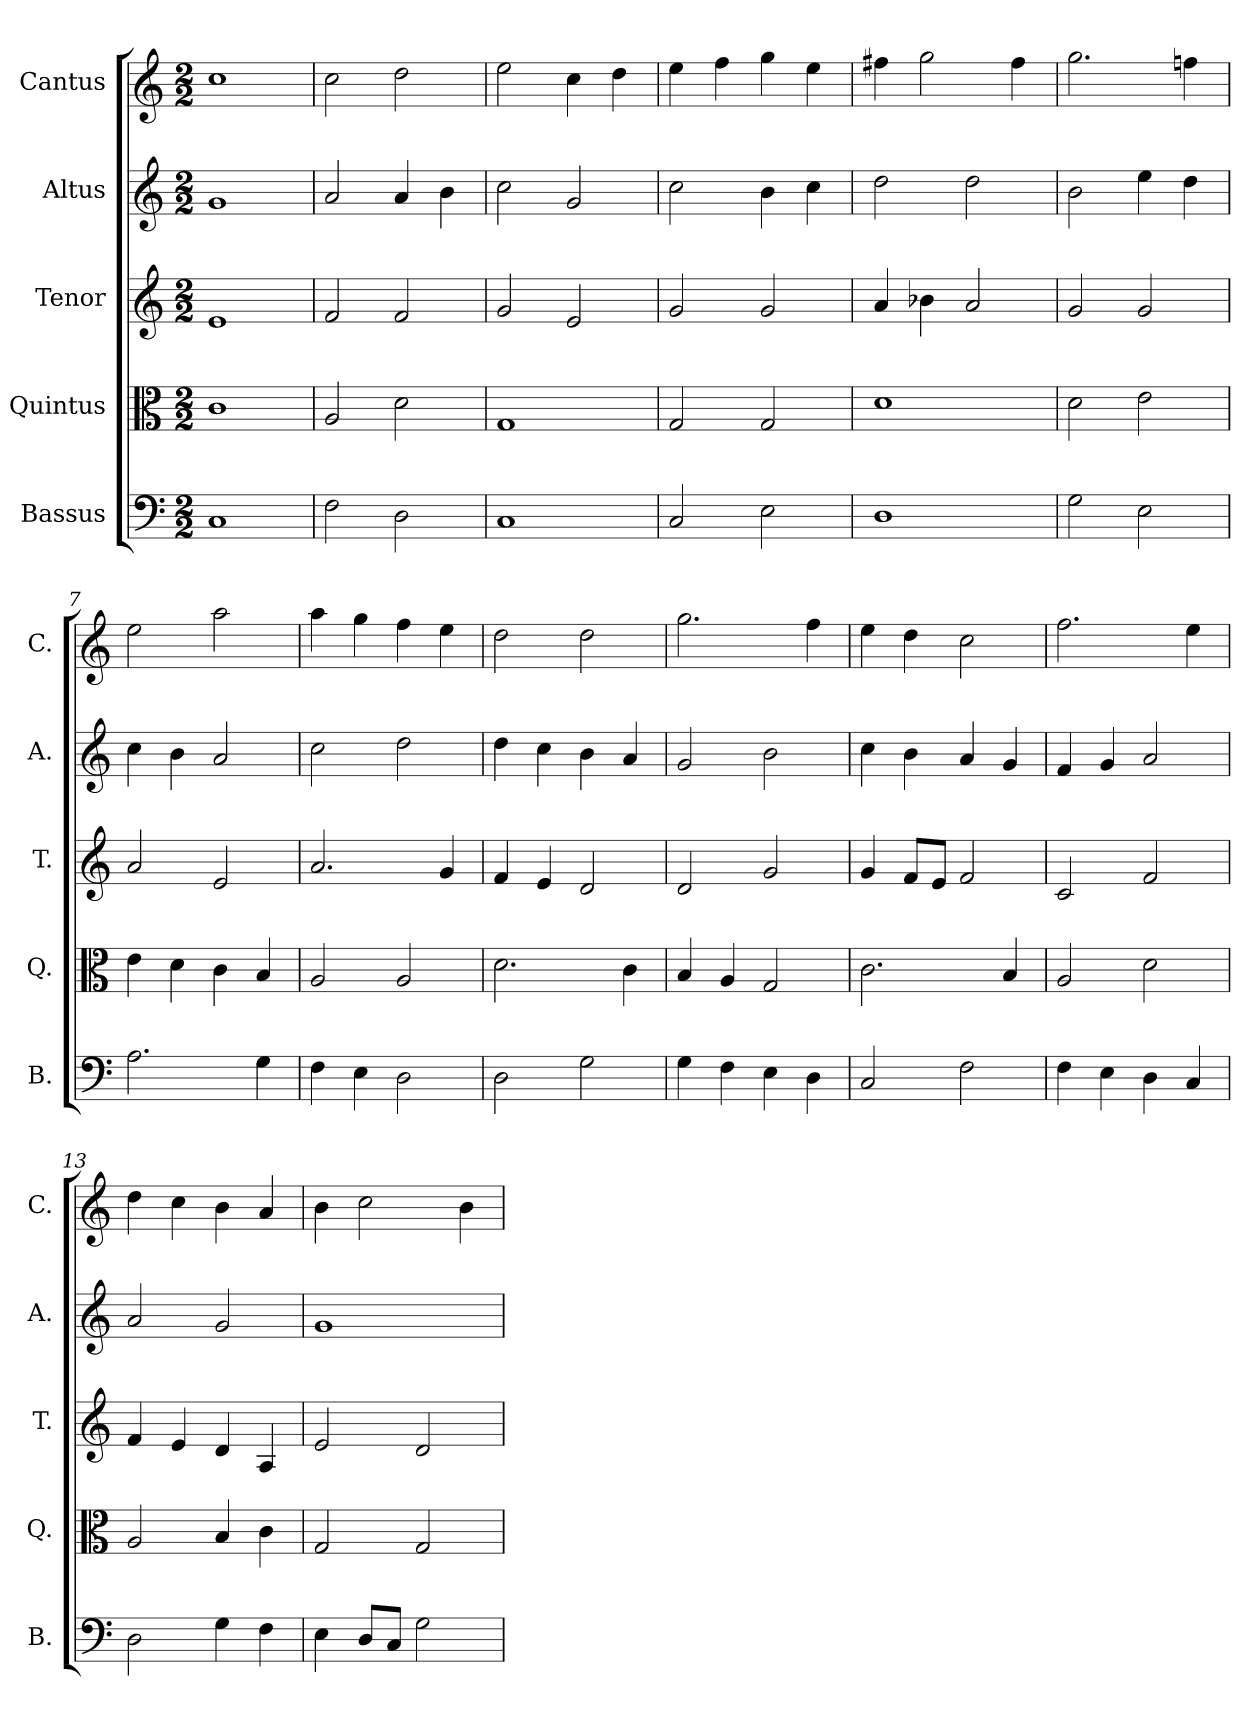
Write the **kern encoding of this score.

**kern	**kern	**kern	**kern	**kern
*part5	*part4	*part3	*part2	*part1
*staff5	*staff4	*staff3	*staff2	*staff1
*I"Bassus	*I"Quintus	*I"Tenor	*I"Altus	*I"Cantus
*I'B.	*I'Q.	*I'T.	*I'A.	*I'C.
*clefF4	*clefC3	*clefG2	*clefG2	*clefG2
*k[]	*k[]	*k[]	*k[]	*k[]
*M2/2	*M2/2	*M2/2	*M2/2	*M2/2
=1	=1	=1	=1	=1
1C	1c	1e	1g	1cc
=2	=2	=2	=2	=2
2F\	2A/	2f/	2a/	2cc\
2D\	2d\	2f/	4a/	2dd\
.	.	.	4b\	.
=3	=3	=3	=3	=3
1C	1G	2g/	2cc\	2ee\
.	.	2e/	2g/	4cc\
.	.	.	.	4dd\
=4	=4	=4	=4	=4
2C/	2G/	2g/	2cc\	4ee\
.	.	.	.	4ff\
2E\	2G/	2g/	4b\	4gg\
.	.	.	4cc\	4ee\
=5	=5	=5	=5	=5
1D	1d	4a/	2dd\	4ff#X\
.	.	4b-X\	.	2gg\
.	.	2a/	2dd\	.
.	.	.	.	4ff#\
=6	=6	=6	=6	=6
2G\	2d\	2g/	2b\	2.gg\
2E\	2e\	2g/	4ee\	.
.	.	.	4dd\	4ffn\
=7	=7	=7	=7	=7
2.A\	4e\	2a/	4cc\	2ee\
.	4d\	.	4b\	.
.	4c\	2e/	2a/	2aa\
4G\	4B/	.	.	.
=8	=8	=8	=8	=8
4F\	2A/	2.a/	2cc\	4aa\
4E\	.	.	.	4gg\
2D\	2A/	.	2dd\	4ff\
.	.	4g/	.	4ee\
=9	=9	=9	=9	=9
2D\	2.d\	4f/	4dd\	2dd\
.	.	4e/	4cc\	.
2G\	.	2d/	4b\	2dd\
.	4c\	.	4a/	.
=10	=10	=10	=10	=10
4G\	4B/	2d/	2g/	2.gg\
4F\	4A/	.	.	.
4E\	2G/	2g/	2b\	.
4D\	.	.	.	4ff\
=11	=11	=11	=11	=11
2C/	2.c\	4g/	4cc\	4ee\
.	.	8f/L	4b\	4dd\
.	.	8e/J	.	.
2F\	.	2f/	4a/	2cc\
.	4B/	.	4g/	.
=12	=12	=12	=12	=12
4F\	2A/	2c/	4f/	2.ff\
4E\	.	.	4g/	.
4D\	2d\	2f/	2a/	.
4C/	.	.	.	4ee\
!!LO:LB:g=z
=13	=13	=13	=13	=13
2D\	2A/	4f/	2a/	4dd\
.	.	4e/	.	4cc\
4G\	4B/	4d/	2g/	4b\
4F\	4c\	4A/	.	4a/
=14	=14	=14	=14	=14
4E\	2G/	2e/	1g	4b\
8D/L	.	.	.	2cc\
8C/J	.	.	.	.
2G\	2G/	2d/	.	.
.	.	.	.	4b\
=	=	=	=	=
*-	*-	*-	*-	*-
